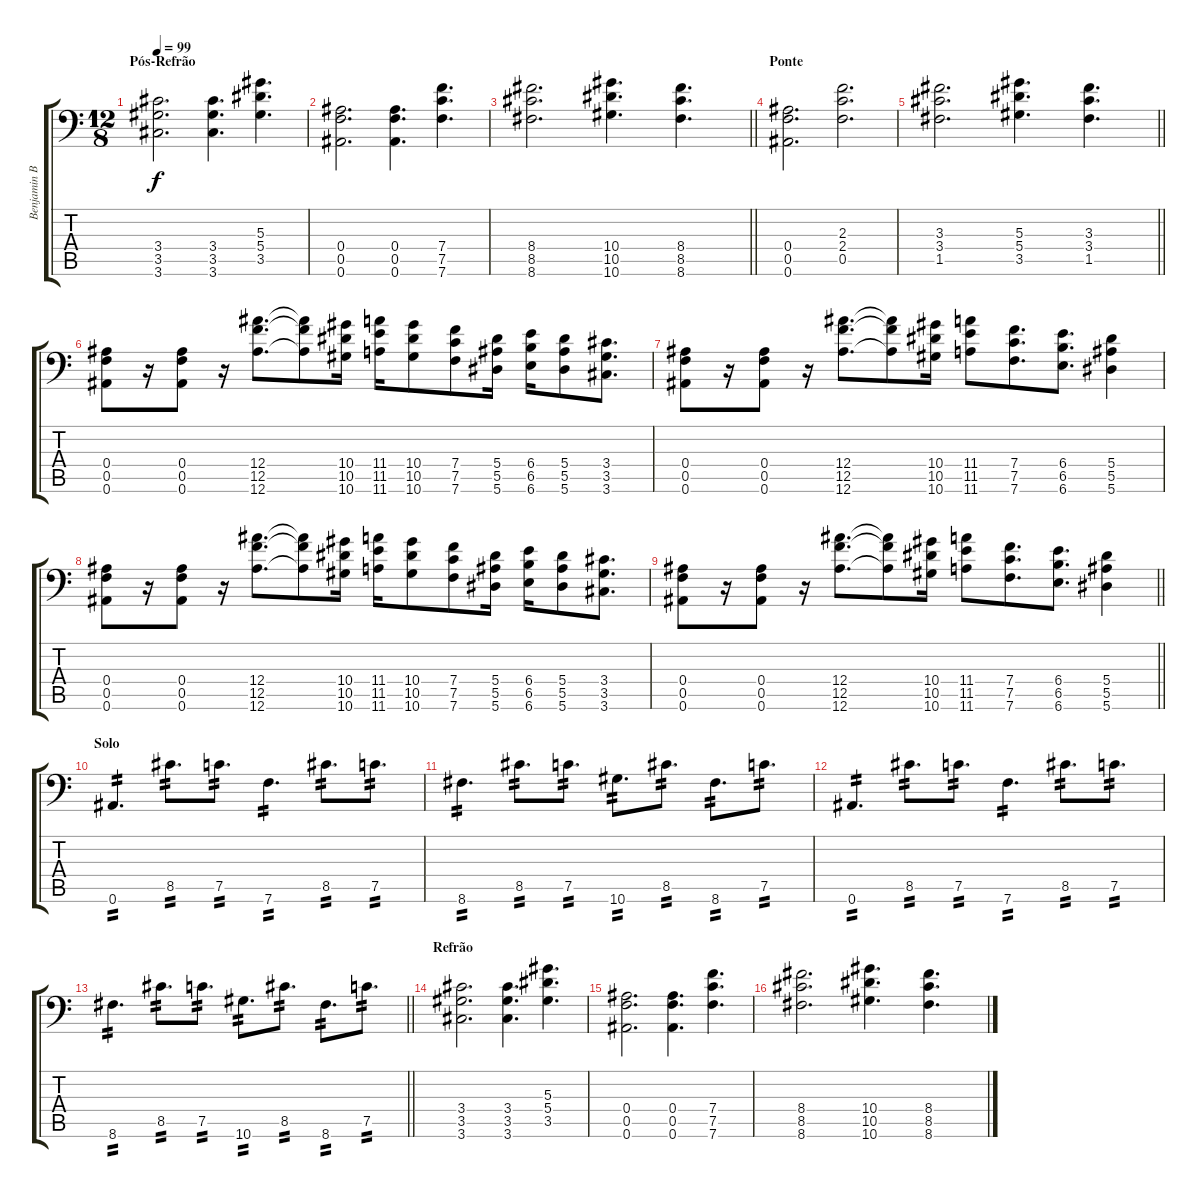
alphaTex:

\track ("Benjamin Burnley" "Benjamin B") {instrument distortionguitar}
\staff {score tabs}
\tuning (C4 G3 Eb3 Bb2 F2 Bb1) {hide}
\ts (12 8)
\section ("" "Pós-Refrão")
\tempo 99
\clef f4
\ks c
(3.4 3.5 3.6).2{d dy f} (3.4 3.5 3.6).4{d} (5.3 5.4 3.5).4{d} |
(0.4 0.5 0.6).2{d} (0.4 0.5 0.6).4{d} (7.4 7.5 7.6).4{d} |
\barLineRight lightlight
(8.4 8.5 8.6).2{d} (10.4 10.5 10.6).4{d} (8.4 8.5 8.6).4{d} |
\section ("" "Ponte")
(0.4 0.5 0.6).2{d volume 8} (2.3 2.4 0.5).2{d} |
\barLineRight lightlight
(3.3 3.4 1.5).2{d} (5.3 5.4 3.5).4{d} (3.3 3.4 1.5).4{d} |
(0.4 0.5 0.6).8{volume 16} r.16 (0.4 0.5 0.6).8 r.16 (12.4 12.5 12.6).8{d} (12.4{t} 12.5{t} 12.6{t}).8 (10.4 10.5 10.6).16 (11.4 11.5 11.6).16 (10.4 10.5 10.6).8 (7.4 7.5 7.6).8 (5.4 5.5 5.6).16 (6.4 6.5 6.6).16 (5.4 5.5 5.6).8 (3.4 3.5 3.6).8{d} |
(0.4 0.5 0.6).8 r.16 (0.4 0.5 0.6).8 r.16 (12.4 12.5 12.6).8{d} (12.4{t} 12.5{t} 12.6{t}).8 (10.4 10.5 10.6).16 (11.4 11.5 11.6).8 (7.4 7.5 7.6).8{d} (6.4 6.5 6.6).8{d} (5.4 5.5 5.6).4 |
(0.4 0.5 0.6).8 r.16 (0.4 0.5 0.6).8 r.16 (12.4 12.5 12.6).8{d} (12.4{t} 12.5{t} 12.6{t}).8 (10.4 10.5 10.6).16 (11.4 11.5 11.6).16 (10.4 10.5 10.6).8 (7.4 7.5 7.6).8 (5.4 5.5 5.6).16 (6.4 6.5 6.6).16 (5.4 5.5 5.6).8 (3.4 3.5 3.6).8{d} |
\barLineRight lightlight
(0.4 0.5 0.6).8 r.16 (0.4 0.5 0.6).8 r.16 (12.4 12.5 12.6).8{d} (12.4{t} 12.5{t} 12.6{t}).8 (10.4 10.5 10.6).16 (11.4 11.5 11.6).8 (7.4 7.5 7.6).8{d} (6.4 6.5 6.6).8{d} (5.4 5.5 5.6).4 |
\section ("" "Solo")
0.6.4{d tp 2} 8.5.8{d tp 2} 7.5.8{d tp 2} 7.6.4{d tp 2} 8.5.8{d tp 2} 7.5.8{d tp 2} |
8.6.4{d tp 2} 8.5.8{d tp 2} 7.5.8{d tp 2} 10.6.8{d tp 2} 8.5.8{d tp 2} 8.6.8{d tp 2} 7.5.8{d tp 2} |
0.6.4{d tp 2} 8.5.8{d tp 2} 7.5.8{d tp 2} 7.6.4{d tp 2} 8.5.8{d tp 2} 7.5.8{d tp 2} |
\barLineRight lightlight
8.6.4{d tp 2} 8.5.8{d tp 2} 7.5.8{d tp 2} 10.6.8{d tp 2} 8.5.8{d tp 2} 8.6.8{d tp 2} 7.5.8{d tp 2} |
\section ("" "Refrão")
(3.4 3.5 3.6).2{d} (3.4 3.5 3.6).4{d} (5.3 5.4 3.5).4{d} |
(0.4 0.5 0.6).2{d} (0.4 0.5 0.6).4{d} (7.4 7.5 7.6).4{d} |
(8.4 8.5 8.6).2{d} (10.4 10.5 10.6).4{d} (8.4 8.5 8.6).4{d}
